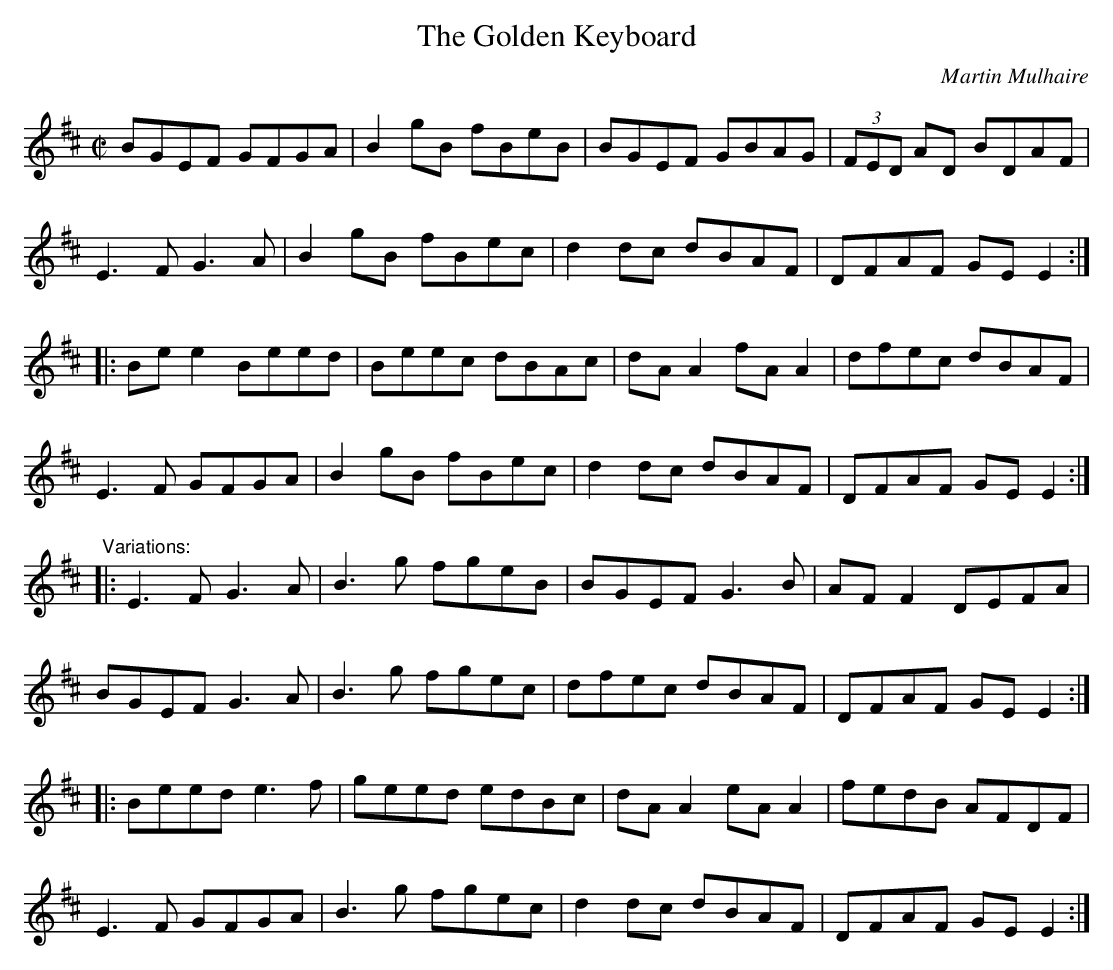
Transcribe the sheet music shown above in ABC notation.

X:1
T:Golden Keyboard, The
C:Martin Mulhaire
M:C|
K:Edor
BGEF GFGA|B2gB fBeB|BGEF GBAG|(3FED AD BDAF|
E3F G3A|B2gB fBec|d2dc dBAF|DFAF GEE2:|
|:Bee2 Beed|Beec dBAc|dAA2 fAA2|dfec dBAF|
E3F GFGA|B2gB fBec|d2dc dBAF|DFAF GEE2:|
"Variations:"
|:E3F G3A|B3g fgeB|BGEF G3B|AFF2 DEFA|
BGEF G3A|B3g fgec|dfec dBAF|DFAF GEE2:|
|:Beed e3f|geed edBc|dAA2 eAA2|fedB AFDF|
E3F GFGA|B3g fgec|d2dc dBAF|DFAF GEE2:|
